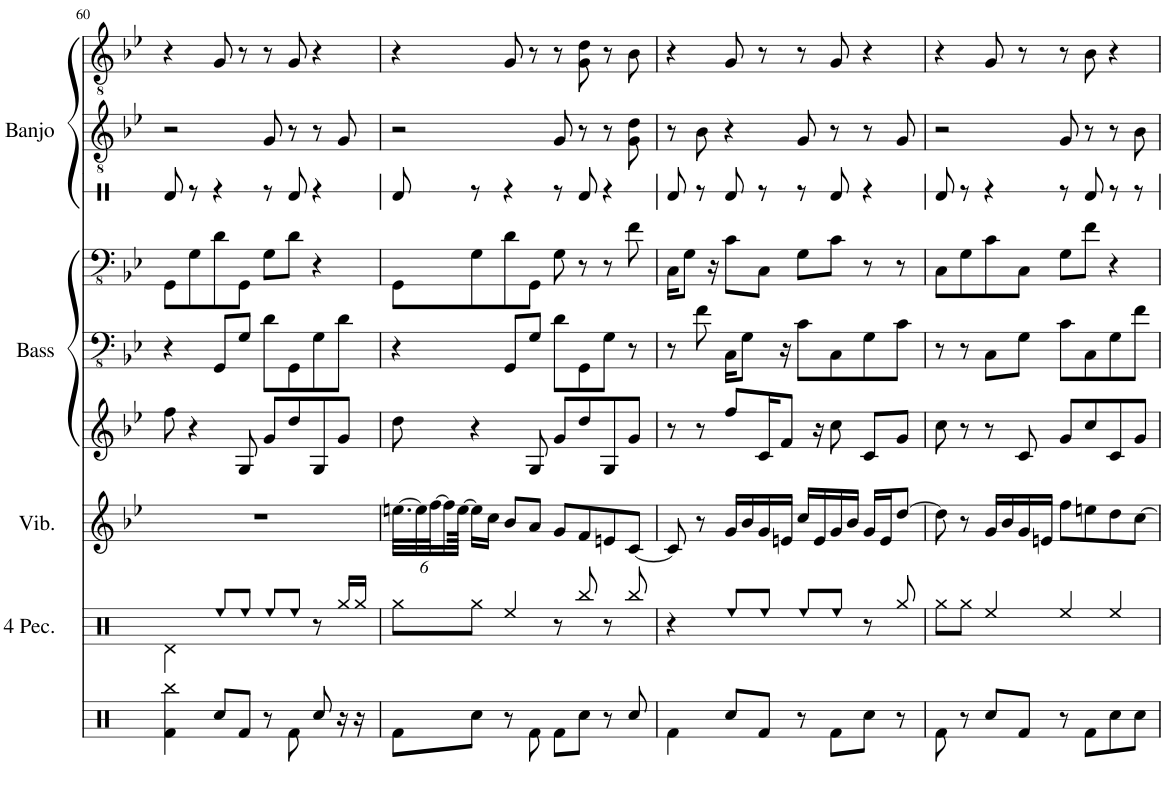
**kern	**kern	**kern	**kern	**kern	**kern
*part6	*part5	*part4	*part3	*part2	*part1
*staff6	*staff5	*staff4	*staff3	*staff2	*staff1
*I"Vibraphone	*I"Pitched Bongos	*I"Guitar 2	*I"Guitar 1	*I"Banjo 2	*I"Banjo 1
*I'Vib.	*	*	*	*I'Banjo	*
!!LO:PB:g=z
*clefF4	*clefG2	*clefFv4	*clefFv4	*clefGv2	*clefGv2
*k[b-e-]	*k[b-e-]	*k[b-e-]	*k[b-e-]	*k[b-e-]	*k[b-e-]
*M4/4	*M4/4	*M4/4	*M4/4	*M4/4	*M4/4
=60	=60	=60	=60	=60	=60
1r	8ff\	4r	8GGG\L	2r	4r
.	4r	.	8GG\	.	.
.	.	8GGG/L	8D\	.	8G/
.	8G/	8GG/J	8GGG\J	.	8r
.	8g/L	8D\L	8GG\L	8G/	8r
.	8dd/	8GGG\	8D\J	8r	8G/
.	8G/	8GG\	4r	8r	4r
.	8g/J	8D\J	.	8G/	.
=61	=61	=61	=61	=61	=61
*Xbrackettup	*	*	*	*	*
[48.een\LLL	8dd\	4r	8GGG\L	2r	4r
48ee\]	.	.	.	.	.
[48ff\J	.	.	.	.	.
24ff\]	.	.	.	.	.
[96ee\JJkk	.	.	.	.	.
16ee\LL]	4r	.	8GG\	.	.
16cc\JJ	.	.	.	.	.
8b-/L	.	8GGG/L	8D\	.	8G/
8a/J	8G/	8GG/J	8GGG\J	.	8r
8g/L	8g/L	8D\L	8GG\	8G/	8r
8f/	8dd/	8GGG\	8r	8r	8G\ 8d\
8en/	8G/	8GG\J	8r	8r	8r
[8c/J	8g/J	8r	8F\	8G\ 8d\	8B-\
=62	=62	=62	=62	=62	=62
8c/]	8r	8r	16CC\KL	8r	4r
.	.	.	8GG\J	.	.
8r	8r	8F\	.	8B-\	.
.	.	.	16r	.	.
16g/LL	8ff/L	16CC\KL	8C\L	4r	8G/
16b-/	.	8GG\J	.	.	.
16g/	16c/K	.	8CC\J	.	8r
16en/JJ	8f/J	16r	.	.	.
16cc/LL	.	8C\L	8GG\L	8G/	8r
16e/	16r	.	.	.	.
16g/	8cc\	8CC\	8C\J	8r	8G/
16b-/JJ	.	.	.	.	.
16g/LL	8c/L	8GG\	8r	8r	4r
16e/J	.	.	.	.	.
[8dd/J	8g/J	8C\J	8r	8G/	.
=63	=63	=63	=63	=63	=63
8dd\]	8cc\	8r	8CC\L	2r	4r
8r	8r	8r	8GG\	.	.
16g/LL	8r	8CC\L	8C\	.	8G/
16b-/	.	.	.	.	.
16g/	8c/	8GG\J	8CC\J	.	8r
16en/JJ	.	.	.	.	.
8ff\L	8g/L	8C\L	8GG\L	8G/	8r
8een\	8cc/	8CC\	8F\J	8r	8B-\
8dd\	8c/	8GG\	4r	8r	4r
[8cc\J	8g/J	8F\J	.	8B-\	.
=	=	=	=	=	=
*-	*-	*-	*-	*-	*-
